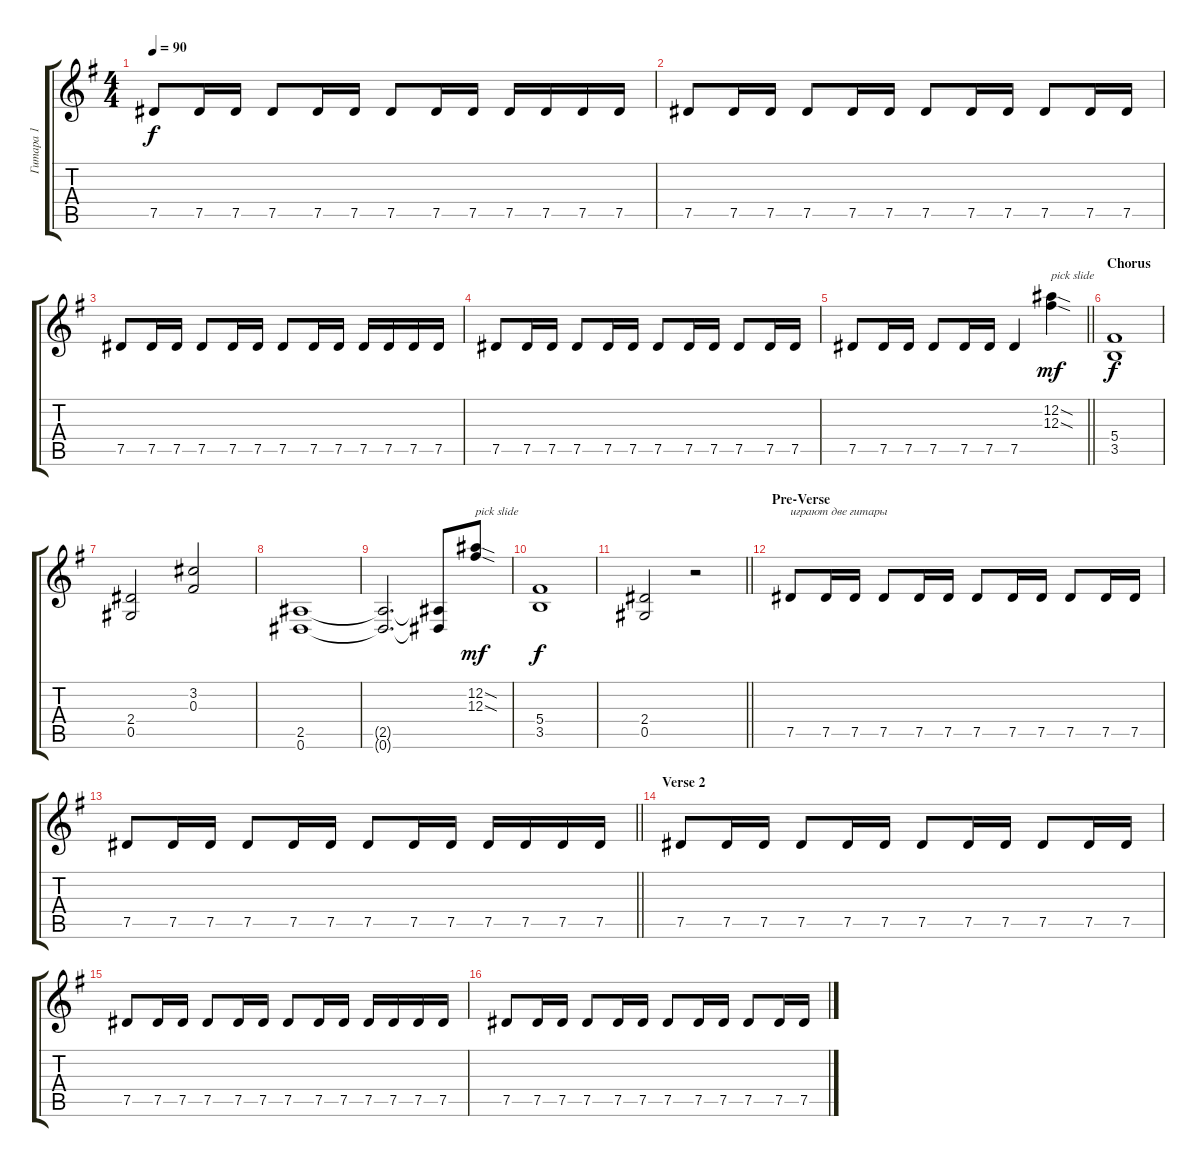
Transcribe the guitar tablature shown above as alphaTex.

\track ("Гитара 1" "Гитара 1") {instrument distortionguitar}
\staff {score tabs}
\tuning (Eb4 Bb3 Gb3 Db3 Ab2 Eb2) {hide}
\ts (4 4)
\tempo 90
\clef g2
\ks eminor
7.5.8{dy f} 7.5.16 7.5.16 7.5.8 7.5.16 7.5.16 7.5.8 7.5.16 7.5.16 7.5.16 7.5.16 7.5.16 7.5.16 |
7.5.8 7.5.16 7.5.16 7.5.8 7.5.16 7.5.16 7.5.8 7.5.16 7.5.16 7.5.8 7.5.16 7.5.16 |
7.5.8 7.5.16 7.5.16 7.5.8 7.5.16 7.5.16 7.5.8 7.5.16 7.5.16 7.5.16 7.5.16 7.5.16 7.5.16 |
7.5.8 7.5.16 7.5.16 7.5.8 7.5.16 7.5.16 7.5.8 7.5.16 7.5.16 7.5.8 7.5.16 7.5.16 |
\barLineRight lightlight
7.5.8 7.5.16 7.5.16 7.5.8 7.5.16 7.5.16 7.5.4 (12.2{sod} 12.3{sod}).4{txt "pick slide" dy mf} |
\section ("" "Chorus")
(5.4 3.5).1{dy f volume 13} |
(2.4 0.5).2 (3.2 0.3).2 |
(2.5 0.6).1 |
(2.5{t} 0.6{t}).2{d} (2.5{t} 0.6{t}).8 (12.2{sod} 12.3{sod}).8{txt "pick slide" dy mf} |
(5.4 3.5).1{dy f} |
\barLineRight lightlight
(2.4 0.5).2 r.2 |
\section ("" "Pre-Verse")
7.5.8{txt "играют две гитары" volume 15} 7.5.16 7.5.16 7.5.8 7.5.16 7.5.16 7.5.8 7.5.16 7.5.16 7.5.8 7.5.16 7.5.16 |
\barLineRight lightlight
7.5.8 7.5.16 7.5.16 7.5.8 7.5.16 7.5.16 7.5.8 7.5.16 7.5.16 7.5.16 7.5.16 7.5.16 7.5.16 |
\section ("" "Verse 2")
7.5.8{volume 13} 7.5.16 7.5.16 7.5.8 7.5.16 7.5.16 7.5.8 7.5.16 7.5.16 7.5.8 7.5.16 7.5.16 |
7.5.8 7.5.16 7.5.16 7.5.8 7.5.16 7.5.16 7.5.8 7.5.16 7.5.16 7.5.16 7.5.16 7.5.16 7.5.16 |
7.5.8 7.5.16 7.5.16 7.5.8 7.5.16 7.5.16 7.5.8 7.5.16 7.5.16 7.5.8 7.5.16 7.5.16
